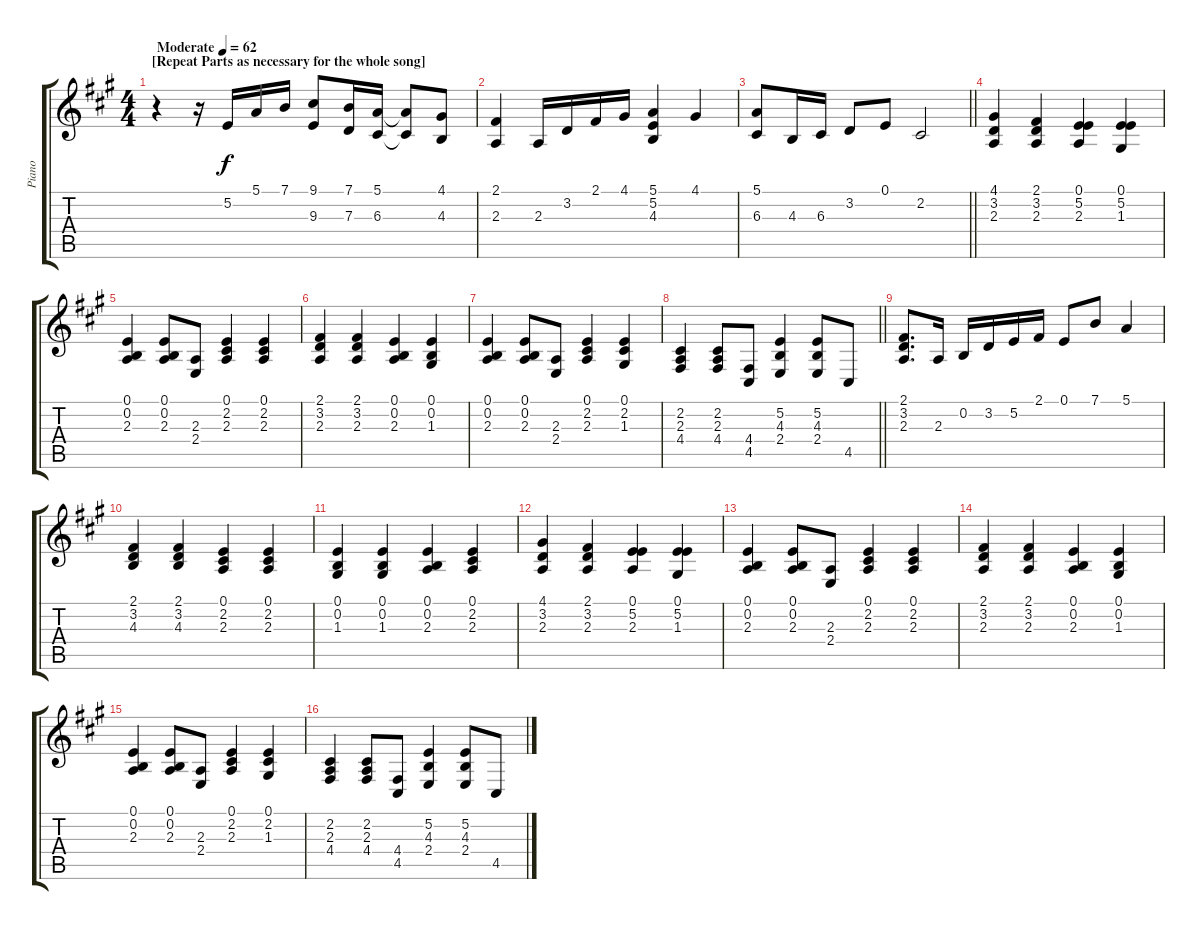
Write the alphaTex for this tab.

\track ("Piano" "Piano") {instrument acousticgrandpiano}
\staff {score tabs}
\tuning (E4 B3 G3 D3 A2 E2) {hide}
\ts (4 4)
\section ("" "[Repeat Parts as necessary for the whole song]")
\tempo (62 "Moderate")
\clef g2
\ks a
r.4{dy f instrument acousticgrandpiano} r.16 5.2.16 5.1.16 7.1.16 (9.1 9.3).8 (7.1 7.3).16 (5.1 6.3).16 (5.1{t} 6.3{t}).8 (4.1 4.3).8 |
(2.1 2.3).4 2.3.16 3.2.16 2.1.16 4.1.16 (5.1 5.2 4.3).4 4.1.4 |
\barLineRight lightlight
(5.1 6.3).8 4.3.16 6.3.16 3.2.8 0.1.8 2.2.2 |
(4.1 3.2 2.3).4 (2.1 3.2 2.3).4 (0.1 5.2 2.3).4 (0.1 5.2 1.3).4 |
(0.1 0.2 2.3).4 (0.1 0.2 2.3).8 (2.3 2.4).8 (0.1 2.2 2.3).4 (0.1 2.2 2.3).4 |
(2.1 3.2 2.3).4 (2.1 3.2 2.3).4 (0.1 0.2 2.3).4 (0.1 0.2 1.3).4 |
(0.1 0.2 2.3).4 (0.1 0.2 2.3).8 (2.3 2.4).8 (0.1 2.2 2.3).4 (0.1 2.2 1.3).4 |
\barLineRight lightlight
(2.2 2.3 4.4).4 (2.2 2.3 4.4).8 (4.4 4.5).8 (5.2 4.3 2.4).4 (5.2 4.3 2.4).8 4.5.8 |
(2.1 3.2 2.3).8{d} 2.3.16 0.2.16 3.2.16 5.2.16 2.1.16 0.1.8 7.1.8 5.1.4 |
(2.1 3.2 4.3).4 (2.1 3.2 4.3).4 (0.1 2.2 2.3).4 (0.1 2.2 2.3).4 |
(0.1 0.2 1.3).4 (0.1 0.2 1.3).4 (0.1 0.2 2.3).4 (0.1 2.2 2.3).4 |
(4.1 3.2 2.3).4 (2.1 3.2 2.3).4 (0.1 5.2 2.3).4 (0.1 5.2 1.3).4 |
(0.1 0.2 2.3).4 (0.1 0.2 2.3).8 (2.3 2.4).8 (0.1 2.2 2.3).4 (0.1 2.2 2.3).4 |
(2.1 3.2 2.3).4 (2.1 3.2 2.3).4 (0.1 0.2 2.3).4 (0.1 0.2 1.3).4 |
(0.1 0.2 2.3).4 (0.1 0.2 2.3).8 (2.3 2.4).8 (0.1 2.2 2.3).4 (0.1 2.2 1.3).4 |
(2.2 2.3 4.4).4 (2.2 2.3 4.4).8 (4.4 4.5).8 (5.2 4.3 2.4).4 (5.2 4.3 2.4).8 4.5.8
